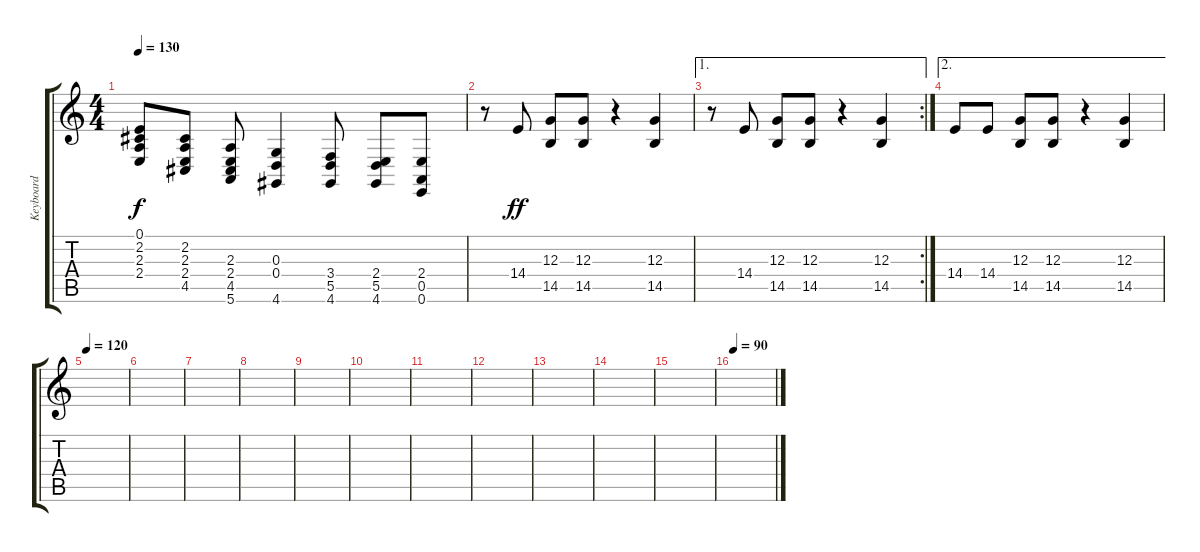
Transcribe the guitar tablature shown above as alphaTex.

\track ("Keyboard" "Keyboard") {instrument stringensemble1}
\staff {score tabs}
\tuning (E4 B3 G3 D3 A2 E2) {hide}
\ts (4 4)
\tempo 130
\clef g2
\ks c
(0.1{t} 2.2{t} 2.3{t} 2.4{t}).8{dy f} (2.2 2.3 2.4 4.5).8 (2.3 2.4 4.5 5.6).8 (0.3 0.4 4.6).4 (3.4 5.5 4.6).8 (2.4 5.5 4.6).8 (2.4 0.5 0.6).8 |
r.8{instrument drawbarorgan} 14.4.8{dy ff} (12.3 14.5).8 (12.3 14.5).8 r.4 (12.3 14.5).4 |
\ae 1
\rc 2
r.8 14.4.8 (12.3 14.5).8 (12.3 14.5).8 r.4 (12.3 14.5).4 |
\ae 2
14.4.8 14.4.8 (12.3 14.5).8 (12.3 14.5).8 r.4 (12.3 14.5).4 |
\tempo 120
|
|
|
|
|
|
|
|
|
|
|
\tempo 90
